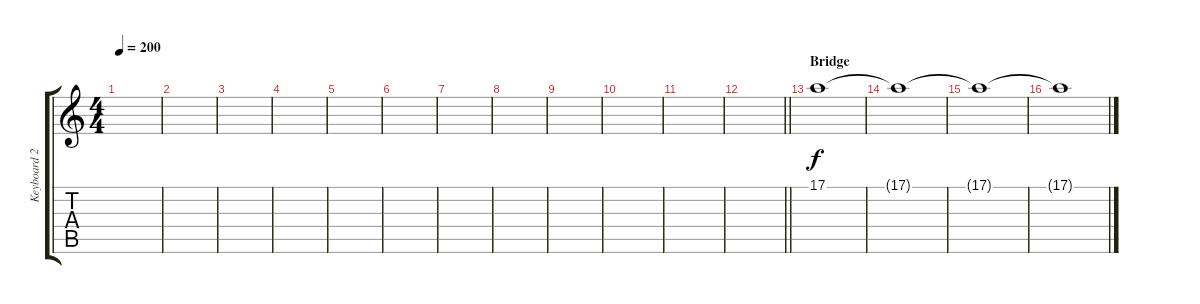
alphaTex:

\track ("Keyboard 2" "Keyboard 2") {instrument stringensemble1}
\staff {score tabs}
\tuning (E4 B3 G3 D3 A2 E2) {hide}
\ts (4 4)
\tempo 200
\clef g2
\ks c
|
|
|
|
|
|
|
|
|
|
|
\barLineRight lightlight
|
\section ("" "Bridge")
17.1.1 |
17.1{t}.1 |
17.1{t}.1 |
17.1{t}.1
